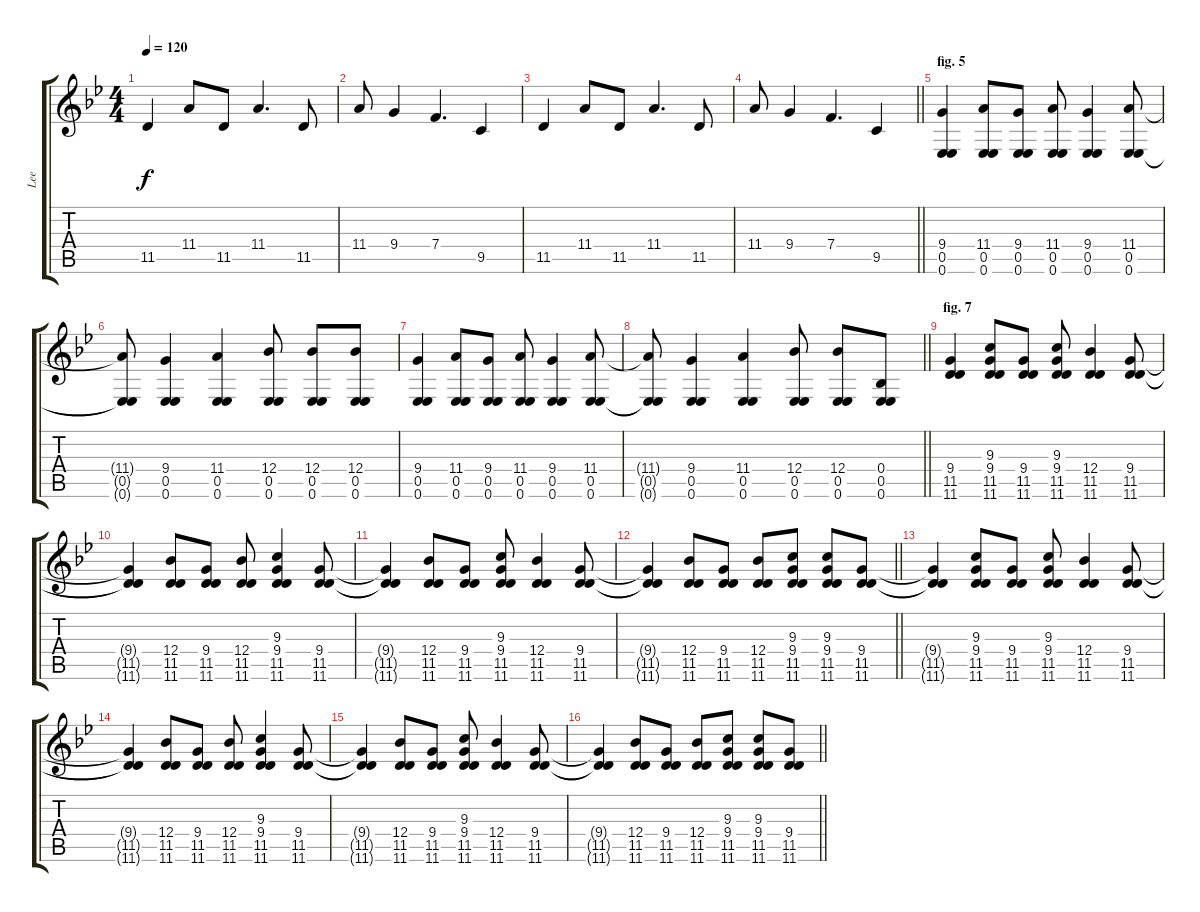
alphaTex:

\track ("Lee" "Lee") {instrument distortionguitar}
\staff {score tabs}
\tuning (G3 G3 Eb3 Bb2 Eb2 Eb2) {hide}
\ts (4 4)
\tempo 120
\clef g2
\ks gminor
11.5.4{dy f} 11.4.8 11.5.8 11.4.4{d} 11.5.8 |
11.4.8 9.4.4 7.4.4{d} 9.5.4 |
11.5.4 11.4.8 11.5.8 11.4.4{d} 11.5.8 |
\barLineRight lightlight
11.4.8 9.4.4 7.4.4{d} 9.5.4 |
\section ("" "fig. 5")
(9.4 0.5 0.6).4 (11.4 0.5 0.6).8 (9.4 0.5 0.6).8 (11.4 0.5 0.6).8 (9.4 0.5 0.6).4 (11.4 0.5 0.6).8 |
(11.4{t} 0.5{t} 0.6{t}).8 (9.4 0.5 0.6).4 (11.4 0.5 0.6).4 (12.4 0.5 0.6).8 (12.4 0.5 0.6).8 (12.4 0.5 0.6).8 |
(9.4 0.5 0.6).4 (11.4 0.5 0.6).8 (9.4 0.5 0.6).8 (11.4 0.5 0.6).8 (9.4 0.5 0.6).4 (11.4 0.5 0.6).8 |
\barLineRight lightlight
(11.4{t} 0.5{t} 0.6{t}).8 (9.4 0.5 0.6).4 (11.4 0.5 0.6).4 (12.4 0.5 0.6).8 (12.4 0.5 0.6).8 (0.4 0.5 0.6).8 |
\section ("" "fig. 7")
(9.4 11.5 11.6).4 (9.3 9.4 11.5 11.6).8 (9.4 11.5 11.6).8 (9.3 9.4 11.5 11.6).8 (12.4 11.5 11.6).4 (9.4 11.5 11.6).8 |
(9.4{t} 11.5{t} 11.6{t}).4 (12.4 11.5 11.6).8 (9.4 11.5 11.6).8 (12.4 11.5 11.6).8 (9.3 9.4 11.5 11.6).4 (9.4 11.5 11.6).8 |
(9.4{t} 11.5{t} 11.6{t}).4 (12.4 11.5 11.6).8 (9.4 11.5 11.6).8 (9.3 9.4 11.5 11.6).8 (12.4 11.5 11.6).4 (9.4 11.5 11.6).8 |
\barLineRight lightlight
(9.4{t} 11.5{t} 11.6{t}).4 (12.4 11.5 11.6).8 (9.4 11.5 11.6).8 (12.4 11.5 11.6).8 (9.3 9.4 11.5 11.6).8 (9.3 9.4 11.5 11.6).8 (9.4 11.5 11.6).8 |
(9.4{t} 11.5{t} 11.6{t}).4 (9.3 9.4 11.5 11.6).8 (9.4 11.5 11.6).8 (9.3 9.4 11.5 11.6).8 (12.4 11.5 11.6).4 (9.4 11.5 11.6).8 |
(9.4{t} 11.5{t} 11.6{t}).4 (12.4 11.5 11.6).8 (9.4 11.5 11.6).8 (12.4 11.5 11.6).8 (9.3 9.4 11.5 11.6).4 (9.4 11.5 11.6).8 |
(9.4{t} 11.5{t} 11.6{t}).4 (12.4 11.5 11.6).8 (9.4 11.5 11.6).8 (9.3 9.4 11.5 11.6).8 (12.4 11.5 11.6).4 (9.4 11.5 11.6).8 |
\barLineRight lightlight
(9.4{t} 11.5{t} 11.6{t}).4 (12.4 11.5 11.6).8 (9.4 11.5 11.6).8 (12.4 11.5 11.6).8 (9.3 9.4 11.5 11.6).8 (9.3 9.4 11.5 11.6).8 (9.4 11.5 11.6).8
